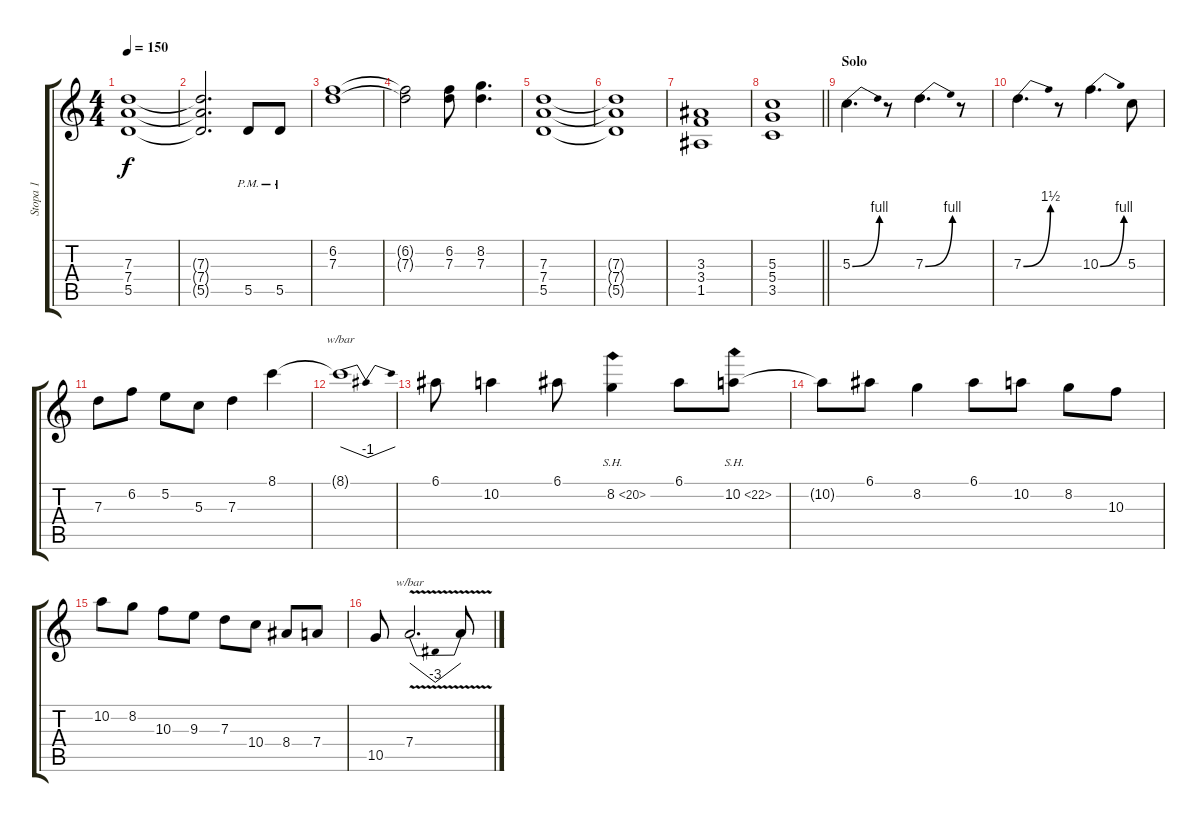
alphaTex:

\track ("Stopa 1" "Stopa 1") {instrument distortionguitar}
\staff {score tabs}
\tuning (E4 B3 G3 D3 A2 E2) {hide}
\ts (4 4)
\tempo 150
\clef g2
\ks c
(7.3 7.4 5.5).1{dy f} |
(7.3{t} 7.4{t} 5.5{t}).2{d} 5.5{pm}.8 5.5{pm}.8 |
(6.2 7.3).1 |
(6.2{t} 7.3{t}).2 (6.2 7.3).8 (8.2 7.3).4{d} |
(7.3 7.4 5.5).1 |
(7.3{t} 7.4{t} 5.5{t}).1 |
(3.3 3.4 1.5).1 |
\barLineRight lightlight
(5.3 5.4 3.5).1 |
\section ("" "Solo")
5.3{be (bend 0 0 60 4)}.4{d} r.8 7.3{be (bend 0 0 60 4)}.4{d} r.8 |
7.3{be (bend 0 0 60 6)}.4{d} r.8 10.3{be (bend 0 0 60 4)}.4{d} 5.3.8 |
7.3.8 6.2.8 5.2.8 5.3.8 7.3.4 8.1.4 |
8.1{t}.1{tbe (dip default 0 0 30 -4 60 0)} |
6.1.8 10.2.4 6.1.8 8.2{sh 12}.4 6.1.8 10.2{sh 12}.8 |
10.2{t}.8 6.1.8 8.2.4 6.1.8 10.2.8 8.2.8 10.3.8 |
10.2.8 8.2.8 10.3.8 9.3.8 7.3.8 10.4.8 8.4.8 7.4.8 |
10.5.8 7.4{v}.2{d tbe (dip default 0 0 45 -12 60 0)} 7.4{t}.8
